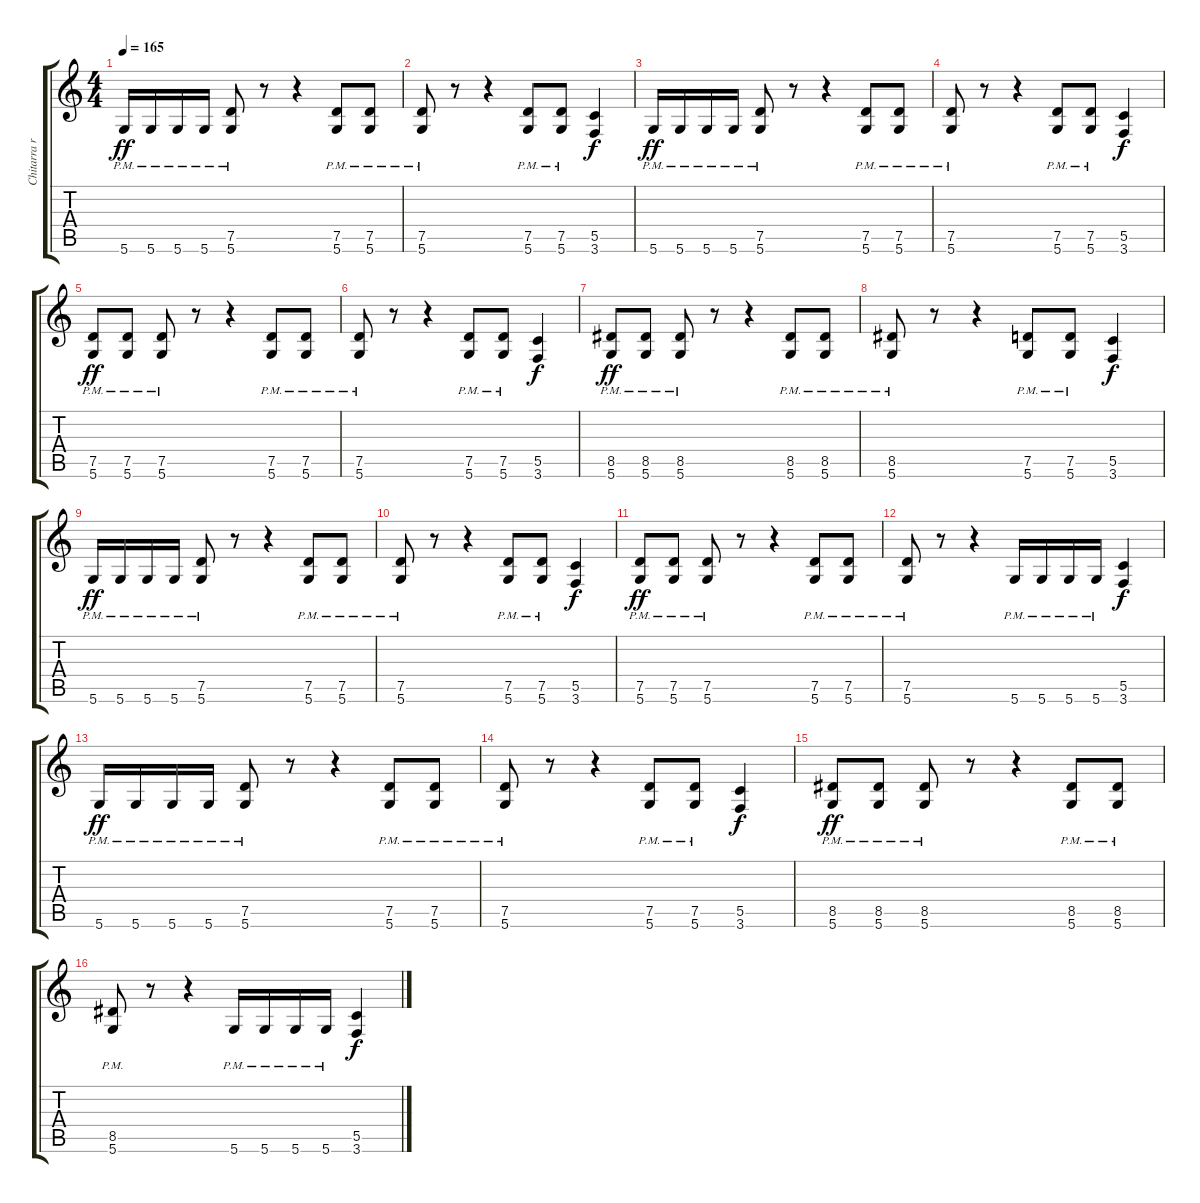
\track ("Chitarra ritmica 1" "Chitarra r") {instrument distortionguitar}
\staff {score tabs}
\tuning (D4 A3 F3 C3 G2 D2) {hide}
\ts (4 4)
\tempo 165
\clef g2
\ks c
5.6{pm}.16{dy ff} 5.6{pm}.16 5.6{pm}.16 5.6{pm}.16 (7.5{pm} 5.6{pm}).8 r.8 r.4 (7.5{pm} 5.6{pm}).8 (7.5{pm} 5.6{pm}).8 |
(7.5{pm} 5.6{pm}).8 r.8 r.4 (7.5{pm} 5.6{pm}).8 (7.5{pm} 5.6{pm}).8 (5.5 3.6).4{dy f} |
5.6{pm}.16{dy ff} 5.6{pm}.16 5.6{pm}.16 5.6{pm}.16 (7.5{pm} 5.6{pm}).8 r.8 r.4 (7.5{pm} 5.6{pm}).8 (7.5{pm} 5.6{pm}).8 |
(7.5{pm} 5.6{pm}).8 r.8 r.4 (7.5{pm} 5.6{pm}).8 (7.5{pm} 5.6{pm}).8 (5.5 3.6).4{dy f} |
(7.5{pm} 5.6{pm}).8{dy ff} (7.5{pm} 5.6{pm}).8 (7.5{pm} 5.6{pm}).8 r.8 r.4 (7.5{pm} 5.6{pm}).8 (7.5{pm} 5.6{pm}).8 |
(7.5{pm} 5.6{pm}).8 r.8 r.4 (7.5{pm} 5.6{pm}).8 (7.5{pm} 5.6{pm}).8 (5.5 3.6).4{dy f} |
(8.5{pm} 5.6{pm}).8{dy ff} (8.5{pm} 5.6{pm}).8 (8.5{pm} 5.6{pm}).8 r.8 r.4 (8.5{pm} 5.6{pm}).8 (8.5{pm} 5.6{pm}).8 |
(8.5{pm} 5.6{pm}).8 r.8 r.4 (7.5{pm} 5.6{pm}).8 (7.5{pm} 5.6{pm}).8 (5.5 3.6).4{dy f} |
5.6{pm}.16{dy ff} 5.6{pm}.16 5.6{pm}.16 5.6{pm}.16 (7.5{pm} 5.6{pm}).8 r.8 r.4 (7.5{pm} 5.6{pm}).8 (7.5{pm} 5.6{pm}).8 |
(7.5{pm} 5.6{pm}).8 r.8 r.4 (7.5{pm} 5.6{pm}).8 (7.5{pm} 5.6{pm}).8 (5.5 3.6).4{dy f} |
(7.5{pm} 5.6{pm}).8{dy ff} (7.5{pm} 5.6{pm}).8 (7.5{pm} 5.6{pm}).8 r.8 r.4 (7.5{pm} 5.6{pm}).8 (7.5{pm} 5.6{pm}).8 |
(7.5{pm} 5.6{pm}).8 r.8 r.4 5.6{pm}.16 5.6{pm}.16 5.6{pm}.16 5.6{pm}.16 (5.5 3.6).4{dy f} |
5.6{pm}.16{dy ff} 5.6{pm}.16 5.6{pm}.16 5.6{pm}.16 (7.5{pm} 5.6{pm}).8 r.8 r.4 (7.5{pm} 5.6{pm}).8 (7.5{pm} 5.6{pm}).8 |
(7.5{pm} 5.6{pm}).8 r.8 r.4 (7.5{pm} 5.6{pm}).8 (7.5{pm} 5.6{pm}).8 (5.5 3.6).4{dy f} |
(8.5{pm} 5.6{pm}).8{dy ff} (8.5{pm} 5.6{pm}).8 (8.5{pm} 5.6{pm}).8 r.8 r.4 (8.5{pm} 5.6{pm}).8 (8.5{pm} 5.6{pm}).8 |
(8.5{pm} 5.6{pm}).8 r.8 r.4 5.6{pm}.16 5.6{pm}.16 5.6{pm}.16 5.6{pm}.16 (5.5 3.6).4{dy f}
